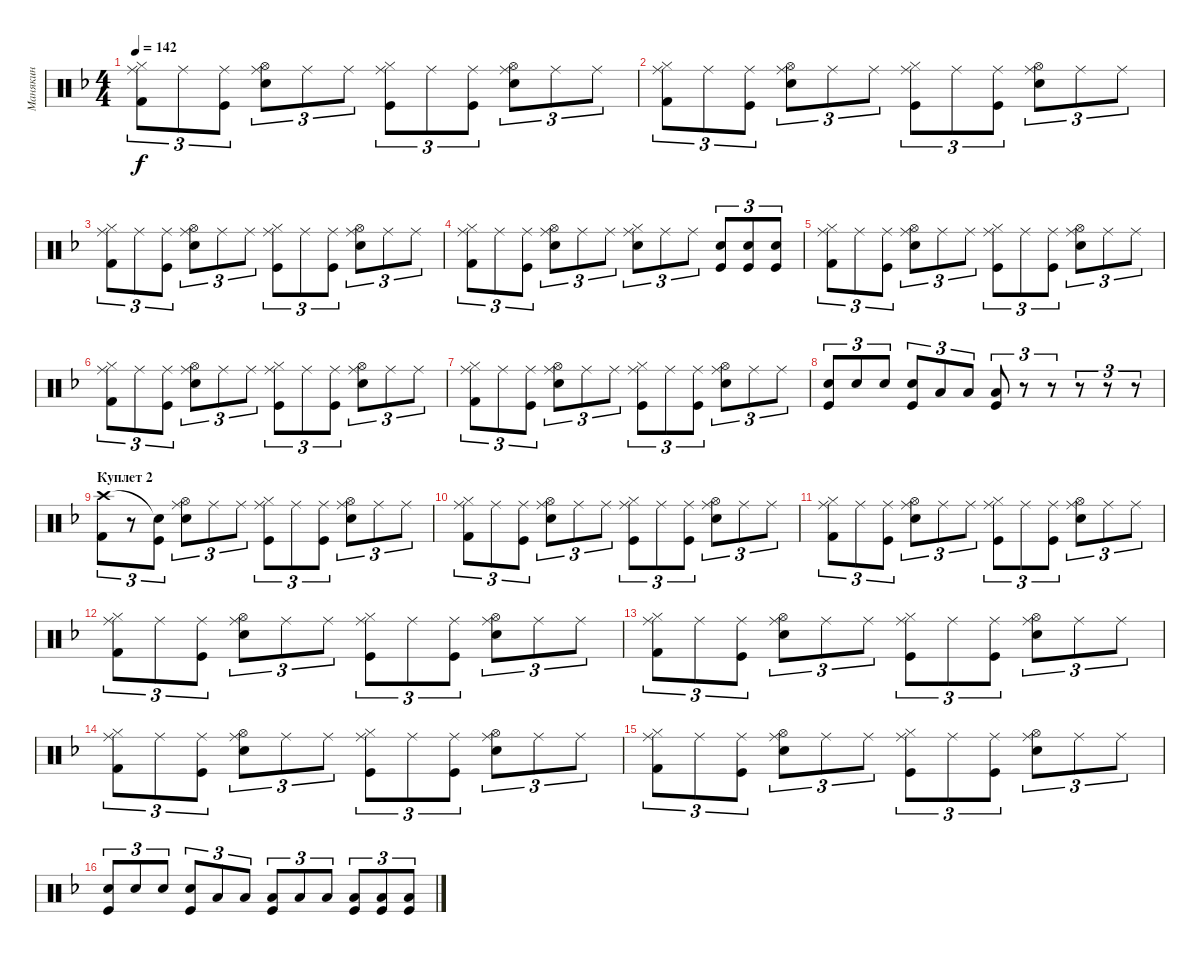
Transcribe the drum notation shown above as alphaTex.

\track ("Манякин" "Манякин") {instrument percussion}
\staff {score}
\articulation defaults
\ts (4 4)
\tempo 142
\clef neutral
\ks dminor
("Hi-Hat (closed)" "Ride (middle)" "Kick (hit) 2").8{tu (3 2) dy f} "Ride (middle)".8{tu (3 2)} ("Ride (middle)" "Kick (hit)").8{tu (3 2)} ("Hi-Hat (open)" "Ride (middle)" "Snare (hit) 2").8{tu (3 2)} "Ride (middle)".8{tu (3 2)} "Ride (middle)".8{tu (3 2)} ("Hi-Hat (closed)" "Ride (middle)" "Kick (hit)").8{tu (3 2)} "Ride (middle)".8{tu (3 2)} ("Ride (middle)" "Kick (hit)").8{tu (3 2)} ("Hi-Hat (open)" "Ride (middle)" "Snare (hit) 2").8{tu (3 2)} "Ride (middle)".8{tu (3 2)} "Ride (middle)".8{tu (3 2)} |
("Hi-Hat (closed)" "Ride (middle)" "Kick (hit) 2").8{tu (3 2)} "Ride (middle)".8{tu (3 2)} ("Ride (middle)" "Kick (hit)").8{tu (3 2)} ("Hi-Hat (open)" "Ride (middle)" "Snare (hit) 2").8{tu (3 2)} "Ride (middle)".8{tu (3 2)} "Ride (middle)".8{tu (3 2)} ("Hi-Hat (closed)" "Ride (middle)" "Kick (hit)").8{tu (3 2)} "Ride (middle)".8{tu (3 2)} ("Ride (middle)" "Kick (hit)").8{tu (3 2)} ("Hi-Hat (open)" "Ride (middle)" "Snare (hit) 2").8{tu (3 2)} "Ride (middle)".8{tu (3 2)} "Ride (middle)".8{tu (3 2)} |
("Hi-Hat (closed)" "Ride (middle)" "Kick (hit) 2").8{tu (3 2)} "Ride (middle)".8{tu (3 2)} ("Ride (middle)" "Kick (hit)").8{tu (3 2)} ("Hi-Hat (open)" "Ride (middle)" "Snare (hit) 2").8{tu (3 2)} "Ride (middle)".8{tu (3 2)} "Ride (middle)".8{tu (3 2)} ("Hi-Hat (closed)" "Ride (middle)" "Kick (hit)").8{tu (3 2)} "Ride (middle)".8{tu (3 2)} ("Ride (middle)" "Kick (hit)").8{tu (3 2)} ("Hi-Hat (open)" "Ride (middle)" "Snare (hit) 2").8{tu (3 2)} "Ride (middle)".8{tu (3 2)} "Ride (middle)".8{tu (3 2)} |
("Hi-Hat (closed)" "Ride (middle)" "Kick (hit) 2").8{tu (3 2)} "Ride (middle)".8{tu (3 2)} ("Ride (middle)" "Kick (hit)").8{tu (3 2)} ("Hi-Hat (open)" "Ride (middle)" "Snare (hit) 2").8{tu (3 2)} "Ride (middle)".8{tu (3 2)} "Ride (middle)".8{tu (3 2)} ("Hi-Hat (closed)" "Ride (middle)" "Snare (hit) 2").8{tu (3 2)} "Ride (middle)".8{tu (3 2)} "Ride (middle)".8{tu (3 2)} ("Snare (hit) 2" "Kick (hit)").8{tu (3 2)} ("Snare (hit) 2" "Kick (hit)").8{tu (3 2)} ("Snare (hit) 2" "Kick (hit)").8{tu (3 2)} |
("Hi-Hat (closed)" "Ride (middle)" "Kick (hit) 2").8{tu (3 2)} "Ride (middle)".8{tu (3 2)} ("Ride (middle)" "Kick (hit)").8{tu (3 2)} ("Hi-Hat (open)" "Ride (middle)" "Snare (hit) 2").8{tu (3 2)} "Ride (middle)".8{tu (3 2)} "Ride (middle)".8{tu (3 2)} ("Hi-Hat (closed)" "Ride (middle)" "Kick (hit)").8{tu (3 2)} "Ride (middle)".8{tu (3 2)} ("Ride (middle)" "Kick (hit)").8{tu (3 2)} ("Hi-Hat (open)" "Ride (middle)" "Snare (hit) 2").8{tu (3 2)} "Ride (middle)".8{tu (3 2)} "Ride (middle)".8{tu (3 2)} |
("Hi-Hat (closed)" "Ride (middle)" "Kick (hit) 2").8{tu (3 2)} "Ride (middle)".8{tu (3 2)} ("Ride (middle)" "Kick (hit)").8{tu (3 2)} ("Hi-Hat (open)" "Ride (middle)" "Snare (hit) 2").8{tu (3 2)} "Ride (middle)".8{tu (3 2)} "Ride (middle)".8{tu (3 2)} ("Hi-Hat (closed)" "Ride (middle)" "Kick (hit)").8{tu (3 2)} "Ride (middle)".8{tu (3 2)} ("Ride (middle)" "Kick (hit)").8{tu (3 2)} ("Hi-Hat (open)" "Ride (middle)" "Snare (hit) 2").8{tu (3 2)} "Ride (middle)".8{tu (3 2)} "Ride (middle)".8{tu (3 2)} |
("Hi-Hat (closed)" "Ride (middle)" "Kick (hit) 2").8{tu (3 2)} "Ride (middle)".8{tu (3 2)} ("Ride (middle)" "Kick (hit)").8{tu (3 2)} ("Hi-Hat (open)" "Ride (middle)" "Snare (hit) 2").8{tu (3 2)} "Ride (middle)".8{tu (3 2)} "Ride (middle)".8{tu (3 2)} ("Hi-Hat (closed)" "Ride (middle)" "Kick (hit)").8{tu (3 2)} "Ride (middle)".8{tu (3 2)} ("Ride (middle)" "Kick (hit)").8{tu (3 2)} ("Hi-Hat (open)" "Ride (middle)" "Snare (hit) 2").8{tu (3 2)} "Ride (middle)".8{tu (3 2)} "Ride (middle)".8{tu (3 2)} |
("Snare (hit) 2" "Kick (hit)").8{tu (3 2)} "Snare (hit) 2".8{tu (3 2)} "Snare (hit) 2".8{tu (3 2)} ("Snare (hit) 2" "Kick (hit)").8{tu (3 2)} "Low Tom (hit)".8{tu (3 2)} "Low Tom (hit)".8{tu (3 2)} ("Low Tom (hit)" "Kick (hit)").8{tu (3 2)} r.8{tu (3 2)} r.8{tu (3 2)} r.8{tu (3 2)} r.8{tu (3 2)} r.8{tu (3 2)} |
\section ("" "Куплет 2")
("Crash high (hit)" "Kick (hit) 2").8{tu (3 2)} r.8{tu (3 2)} ("Snare (hit)"{t} "Kick (hit)").8{tu (3 2)} ("Hi-Hat (open)" "Ride (middle)" "Snare (hit) 2").8{tu (3 2)} "Ride (middle)".8{tu (3 2)} "Ride (middle)".8{tu (3 2)} ("Hi-Hat (closed)" "Ride (middle)" "Kick (hit)").8{tu (3 2)} "Ride (middle)".8{tu (3 2)} ("Ride (middle)" "Kick (hit)").8{tu (3 2)} ("Hi-Hat (open)" "Ride (middle)" "Snare (hit) 2").8{tu (3 2)} "Ride (middle)".8{tu (3 2)} "Ride (middle)".8{tu (3 2)} |
("Hi-Hat (closed)" "Ride (middle)" "Kick (hit) 2").8{tu (3 2)} "Ride (middle)".8{tu (3 2)} ("Ride (middle)" "Kick (hit)").8{tu (3 2)} ("Hi-Hat (open)" "Ride (middle)" "Snare (hit) 2").8{tu (3 2)} "Ride (middle)".8{tu (3 2)} "Ride (middle)".8{tu (3 2)} ("Hi-Hat (closed)" "Ride (middle)" "Kick (hit)").8{tu (3 2)} "Ride (middle)".8{tu (3 2)} ("Ride (middle)" "Kick (hit)").8{tu (3 2)} ("Hi-Hat (open)" "Ride (middle)" "Snare (hit) 2").8{tu (3 2)} "Ride (middle)".8{tu (3 2)} "Ride (middle)".8{tu (3 2)} |
("Hi-Hat (closed)" "Ride (middle)" "Kick (hit) 2").8{tu (3 2)} "Ride (middle)".8{tu (3 2)} ("Ride (middle)" "Kick (hit)").8{tu (3 2)} ("Hi-Hat (open)" "Ride (middle)" "Snare (hit) 2").8{tu (3 2)} "Ride (middle)".8{tu (3 2)} "Ride (middle)".8{tu (3 2)} ("Hi-Hat (closed)" "Ride (middle)" "Kick (hit)").8{tu (3 2)} "Ride (middle)".8{tu (3 2)} ("Ride (middle)" "Kick (hit)").8{tu (3 2)} ("Hi-Hat (open)" "Ride (middle)" "Snare (hit) 2").8{tu (3 2)} "Ride (middle)".8{tu (3 2)} "Ride (middle)".8{tu (3 2)} |
("Hi-Hat (closed)" "Ride (middle)" "Kick (hit) 2").8{tu (3 2)} "Ride (middle)".8{tu (3 2)} ("Ride (middle)" "Kick (hit)").8{tu (3 2)} ("Hi-Hat (open)" "Ride (middle)" "Snare (hit) 2").8{tu (3 2)} "Ride (middle)".8{tu (3 2)} "Ride (middle)".8{tu (3 2)} ("Hi-Hat (closed)" "Ride (middle)" "Kick (hit)").8{tu (3 2)} "Ride (middle)".8{tu (3 2)} ("Ride (middle)" "Kick (hit)").8{tu (3 2)} ("Hi-Hat (open)" "Ride (middle)" "Snare (hit) 2").8{tu (3 2)} "Ride (middle)".8{tu (3 2)} "Ride (middle)".8{tu (3 2)} |
("Hi-Hat (closed)" "Ride (middle)" "Kick (hit) 2").8{tu (3 2)} "Ride (middle)".8{tu (3 2)} ("Ride (middle)" "Kick (hit)").8{tu (3 2)} ("Hi-Hat (open)" "Ride (middle)" "Snare (hit) 2").8{tu (3 2)} "Ride (middle)".8{tu (3 2)} "Ride (middle)".8{tu (3 2)} ("Hi-Hat (closed)" "Ride (middle)" "Kick (hit)").8{tu (3 2)} "Ride (middle)".8{tu (3 2)} ("Ride (middle)" "Kick (hit)").8{tu (3 2)} ("Hi-Hat (open)" "Ride (middle)" "Snare (hit) 2").8{tu (3 2)} "Ride (middle)".8{tu (3 2)} "Ride (middle)".8{tu (3 2)} |
("Hi-Hat (closed)" "Ride (middle)" "Kick (hit) 2").8{tu (3 2)} "Ride (middle)".8{tu (3 2)} ("Ride (middle)" "Kick (hit)").8{tu (3 2)} ("Hi-Hat (open)" "Ride (middle)" "Snare (hit) 2").8{tu (3 2)} "Ride (middle)".8{tu (3 2)} "Ride (middle)".8{tu (3 2)} ("Hi-Hat (closed)" "Ride (middle)" "Kick (hit)").8{tu (3 2)} "Ride (middle)".8{tu (3 2)} ("Ride (middle)" "Kick (hit)").8{tu (3 2)} ("Hi-Hat (open)" "Ride (middle)" "Snare (hit) 2").8{tu (3 2)} "Ride (middle)".8{tu (3 2)} "Ride (middle)".8{tu (3 2)} |
("Hi-Hat (closed)" "Ride (middle)" "Kick (hit) 2").8{tu (3 2)} "Ride (middle)".8{tu (3 2)} ("Ride (middle)" "Kick (hit)").8{tu (3 2)} ("Hi-Hat (open)" "Ride (middle)" "Snare (hit) 2").8{tu (3 2)} "Ride (middle)".8{tu (3 2)} "Ride (middle)".8{tu (3 2)} ("Hi-Hat (closed)" "Ride (middle)" "Kick (hit)").8{tu (3 2)} "Ride (middle)".8{tu (3 2)} ("Ride (middle)" "Kick (hit)").8{tu (3 2)} ("Hi-Hat (open)" "Ride (middle)" "Snare (hit) 2").8{tu (3 2)} "Ride (middle)".8{tu (3 2)} "Ride (middle)".8{tu (3 2)} |
("Snare (hit) 2" "Kick (hit)").8{tu (3 2)} "Snare (hit) 2".8{tu (3 2)} "Snare (hit) 2".8{tu (3 2)} ("Snare (hit) 2" "Kick (hit)").8{tu (3 2)} "Low Tom (hit)".8{tu (3 2)} "Low Tom (hit)".8{tu (3 2)} ("Low Tom (hit)" "Kick (hit)").8{tu (3 2)} "Low Tom (hit)".8{tu (3 2)} "Low Tom (hit)".8{tu (3 2)} ("Low Floor Tom (hit)" "Kick (hit)").8{tu (3 2)} ("Low Floor Tom (hit)" "Kick (hit)").8{tu (3 2)} ("Low Floor Tom (hit)" "Kick (hit)").8{tu (3 2)}
